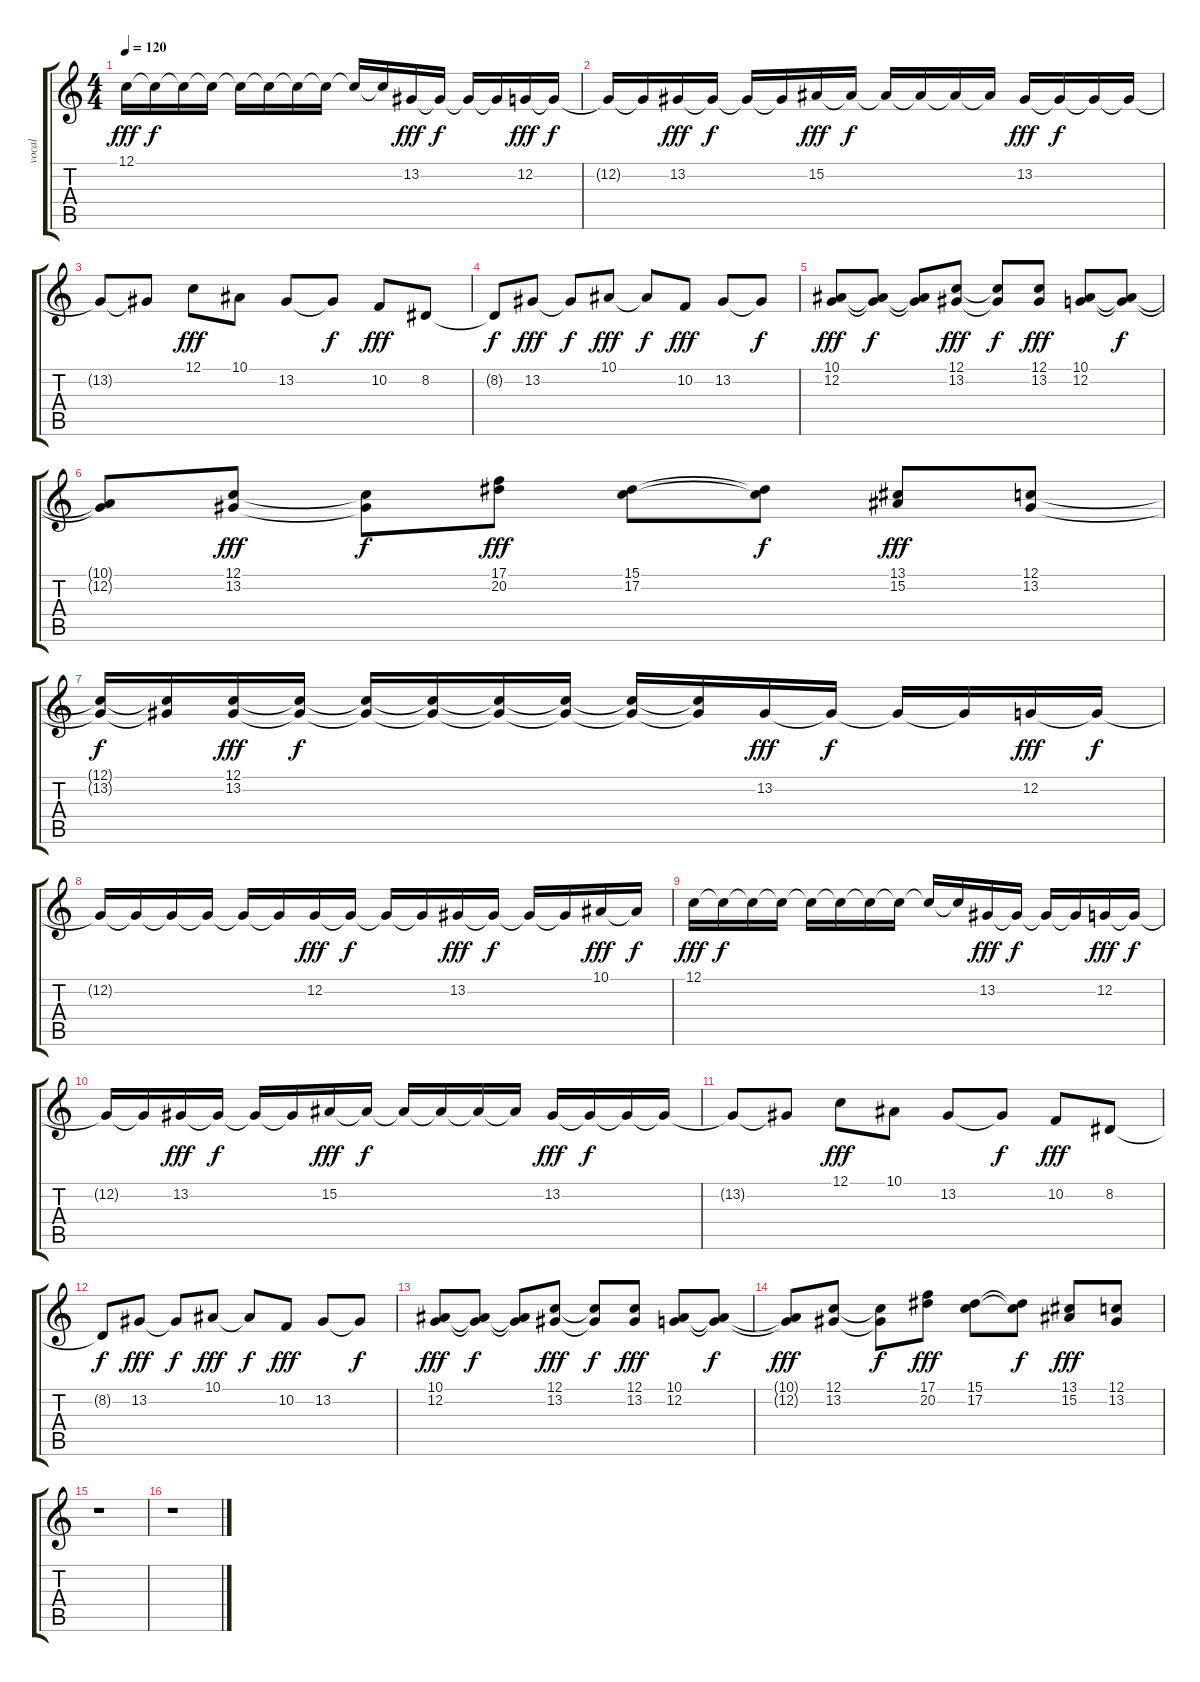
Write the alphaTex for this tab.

\track ("vocal" "vocal") {instrument trombone}
\staff {score tabs}
\tuning (C4 G3 Eb3 Bb2 F2 C2) {hide}
\ts (4 4)
\tempo 120
\clef g2
\ks c
12.1.16{dy fff} 12.1{t}.16{dy f} 12.1{t}.16 12.1{t}.16 12.1{t}.16 12.1{t}.16 12.1{t}.16 12.1{t}.16 12.1{t}.16 12.1{t}.16 13.2.16{dy fff} 13.2{t}.16{dy f} 13.2{t}.16 13.2{t}.16 12.2.16{dy fff} 12.2{t}.16{dy f} |
12.2{t}.16 12.2{t}.16 13.2.16{dy fff} 13.2{t}.16{dy f} 13.2{t}.16 13.2{t}.16 15.2.16{dy fff} 15.2{t}.16{dy f} 15.2{t}.16 15.2{t}.16 15.2{t}.16 15.2{t}.16 13.2.16{dy fff} 13.2{t}.16{dy f} 13.2{t}.16 13.2{t}.16 |
13.2{t}.8 13.2{t}.8 12.1.8{dy fff} 10.1.8 13.2.8 13.2{t}.8{dy f} 10.2.8{dy fff} 8.2.8 |
8.2{t}.8{dy f} 13.2.8{dy fff} 13.2{t}.8{dy f} 10.1.8{dy fff} 10.1{t}.8{dy f} 10.2.8{dy fff} 13.2.8 13.2{t}.8{dy f} |
(10.1 12.2).8{dy fff} (10.1{t} 12.2{t}).8{dy f} (10.1{t} 12.2{t}).8 (12.1 13.2).8{dy fff} (12.1{t} 13.2{t}).8{dy f} (12.1 13.2).8{dy fff} (10.1 12.2).8 (10.1{t} 12.2{t}).8{dy f} |
(10.1{t} 12.2{t}).8 (12.1 13.2).8{dy fff} (12.1{t} 13.2{t}).8{dy f} (17.1 20.2).8{dy fff} (15.1 17.2).8 (15.1{t} 17.2{t}).8{dy f} (13.1 15.2).8{dy fff} (12.1 13.2).8 |
(12.1{t} 13.2{t}).16{dy f} (12.1{t} 13.2{t}).16 (12.1 13.2).16{dy fff} (12.1{t} 13.2{t}).16{dy f} (12.1{t} 13.2{t}).16 (12.1{t} 13.2{t}).16 (12.1{t} 13.2{t}).16 (12.1{t} 13.2{t}).16 (12.1{t} 13.2{t}).16 (12.1{t} 13.2{t}).16 13.2.16{dy fff} 13.2{t}.16{dy f} 13.2{t}.16 13.2{t}.16 12.2.16{dy fff} 12.2{t}.16{dy f} |
12.2{t}.16 12.2{t}.16 12.2{t}.16 12.2{t}.16 12.2{t}.16 12.2{t}.16 12.2.16{dy fff} 12.2{t}.16{dy f} 12.2{t}.16 12.2{t}.16 13.2.16{dy fff} 13.2{t}.16{dy f} 13.2{t}.16 13.2{t}.16 10.1.16{dy fff} 10.1{t}.16{dy f} |
12.1.16{dy fff} 12.1{t}.16{dy f} 12.1{t}.16 12.1{t}.16 12.1{t}.16 12.1{t}.16 12.1{t}.16 12.1{t}.16 12.1{t}.16 12.1{t}.16 13.2.16{dy fff} 13.2{t}.16{dy f} 13.2{t}.16 13.2{t}.16 12.2.16{dy fff} 12.2{t}.16{dy f} |
12.2{t}.16 12.2{t}.16 13.2.16{dy fff} 13.2{t}.16{dy f} 13.2{t}.16 13.2{t}.16 15.2.16{dy fff} 15.2{t}.16{dy f} 15.2{t}.16 15.2{t}.16 15.2{t}.16 15.2{t}.16 13.2.16{dy fff} 13.2{t}.16{dy f} 13.2{t}.16 13.2{t}.16 |
13.2{t}.8 13.2{t}.8 12.1.8{dy fff} 10.1.8 13.2.8 13.2{t}.8{dy f} 10.2.8{dy fff} 8.2.8 |
8.2{t}.8{dy f} 13.2.8{dy fff} 13.2{t}.8{dy f} 10.1.8{dy fff} 10.1{t}.8{dy f} 10.2.8{dy fff} 13.2.8 13.2{t}.8{dy f} |
(10.1 12.2).8{dy fff} (10.1{t} 12.2{t}).8{dy f} (10.1{t} 12.2{t}).8 (12.1 13.2).8{dy fff} (12.1{t} 13.2{t}).8{dy f} (12.1 13.2).8{dy fff} (10.1 12.2).8 (10.1{t} 12.2{t}).8{dy f} |
(10.1{t} 12.2{t}).8{dy fff} (12.1 13.2).8 (12.1{t} 13.2{t}).8{dy f} (17.1 20.2).8{dy fff} (15.1 17.2).8 (15.1{t} 17.2{t}).8{dy f} (13.1 15.2).8{dy fff} (12.1 13.2).8 |
r.1 |
r.1
